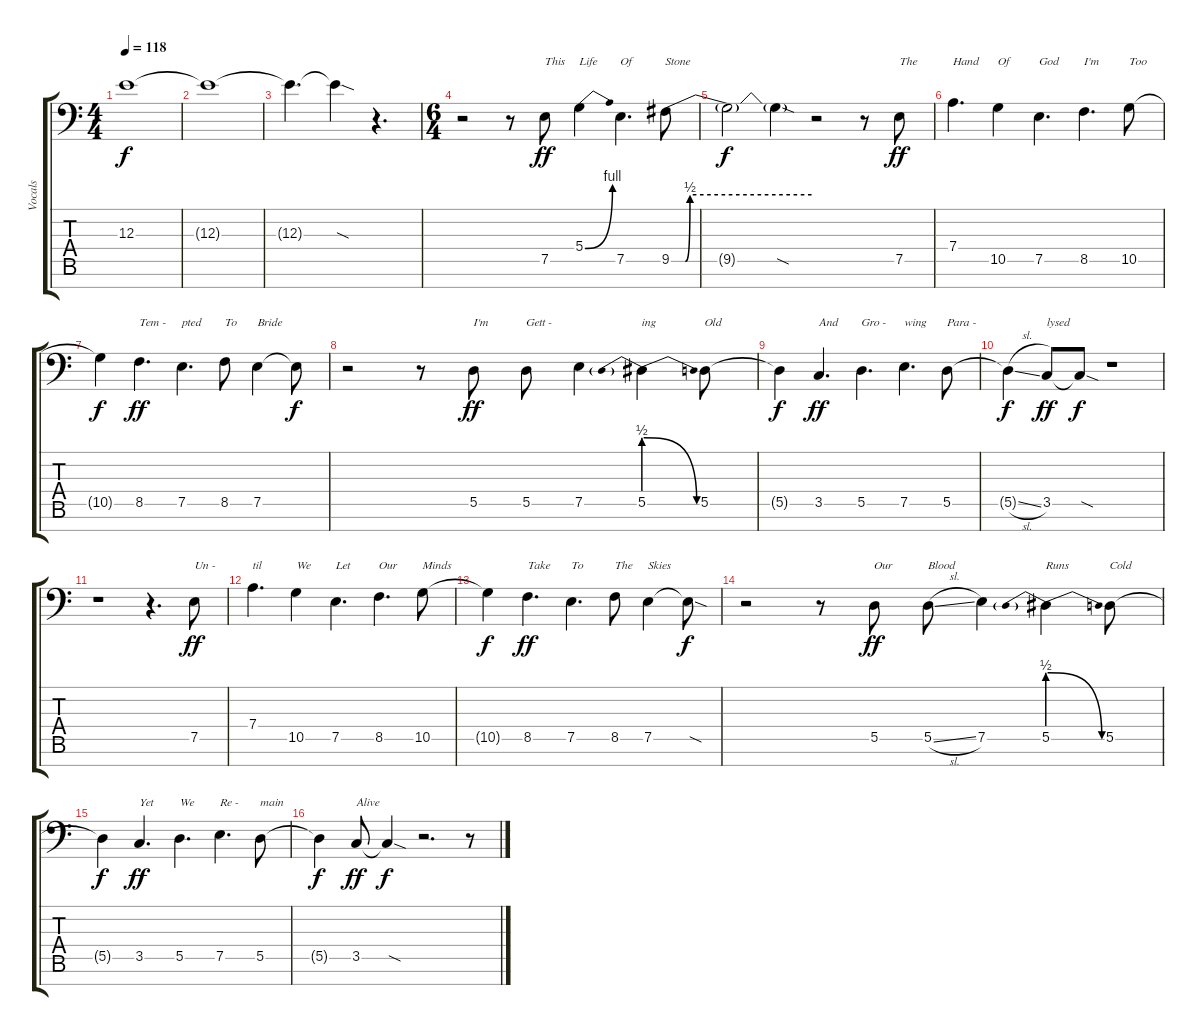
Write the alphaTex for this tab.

\track ("Vocals" "Vocals") {instrument bassoon}
\staff {score tabs}
\tuning (D4 A3 E3 D3 A2 E2 A1) {hide}
\ts (4 4)
\tempo 118
\clef f4
\ks c
12.3{t}.1{dy f} |
12.3{t}.1 |
12.3{t}.4{d} 12.3{sod t}.4 r.4{d} |
\ts (6 4)
r.2 r.8 7.5.8{txt "This" dy ff} 5.4{be (bend 0 0 60 4)}.4{txt "Life"} 7.5.4{d txt "Of"} 9.5{be (custom 0 0 6 0 8 2 60 2)}.8{txt "Stone"} |
9.5{t}.2{dy f} 9.5{sod t}.4 r.2 r.8 7.5.8{txt "The" dy ff} |
7.4.4{d txt "Hand"} 10.5.4{txt "Of"} 7.5.4{d txt "God"} 8.5.4{d txt "I'm"} 10.5.8{txt "Too"} |
10.5{t}.4{dy f} 8.5.4{d txt "Tem - " dy ff} 7.5.4{d txt "pted"} 8.5.8{txt "To"} 7.5.4{txt "Bride"} 7.5{t}.8{dy f} |
r.2 r.8 5.5.8{txt "I'm" dy ff} 5.5.8{txt "Gett - "} 7.5.4 5.5{be (prebendrelease 0 2 60 0)}.4{txt "ing"} 5.5.8{txt "Old"} |
5.5{t}.4{dy f} 3.5.4{d txt "And" dy ff} 5.5.4{d txt "Gro -"} 7.5.4{d txt "wing"} 5.5.8{txt "Para - "} |
5.5{sl t}.4{dy f} 3.5.8{txt "lysed" dy ff} 3.5{sod t}.8{dy f} r.1 |
r.1 r.4{d} 7.5.8{txt "Un - " dy ff} |
7.4.4{d txt "til"} 10.5.4{txt "We"} 7.5.4{d txt "Let"} 8.5.4{d txt "Our"} 10.5.8{txt "Minds"} |
10.5{t}.4{dy f} 8.5.4{d txt "Take" dy ff} 7.5.4{d txt "To"} 8.5.8{txt "The"} 7.5.4{txt "Skies"} 7.5{sod t}.8{dy f} |
r.2 r.8 5.5.8{txt "Our" dy ff} 5.5{sl}.8{txt "Blood"} 7.5.4 5.5{be (prebendrelease 0 2 60 0)}.4{txt "Runs"} 5.5.8{txt "Cold"} |
5.5{t}.4{dy f} 3.5.4{d txt "Yet" dy ff} 5.5.4{d txt "We"} 7.5.4{d txt "Re - "} 5.5.8{txt "main"} |
\section ("" "")
5.5{t}.4{dy f} 3.5.8{txt "Alive" dy ff} 3.5{sod t}.4{dy f} r.2{d} r.8
